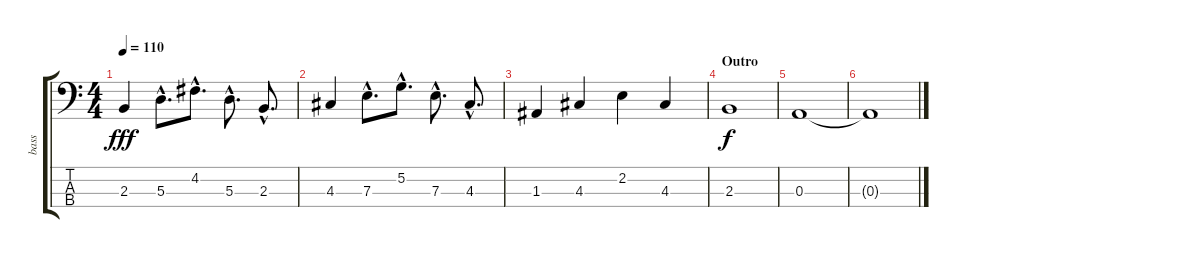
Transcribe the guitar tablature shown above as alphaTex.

\track ("bass" "bass") {instrument electricbasspick}
\staff {score tabs}
\tuning (G2 D2 A1 E1) {hide}
\ts (4 4)
\tempo 110
\clef f4
\ks c
2.3.4{dy fff} 5.3{hac}.8{d} 4.2{hac}.8{d} 5.3{hac}.8{d} 2.3{hac}.8{d} |
4.3.4 7.3{hac}.8{d} 5.2{hac}.8{d} 7.3{hac}.8{d} 4.3{hac}.8{d} |
1.3.4 4.3.4 2.2.4 4.3.4 |
\section ("" "Outro")
2.3.1{dy f} |
0.3.1 |
0.3{t}.1
